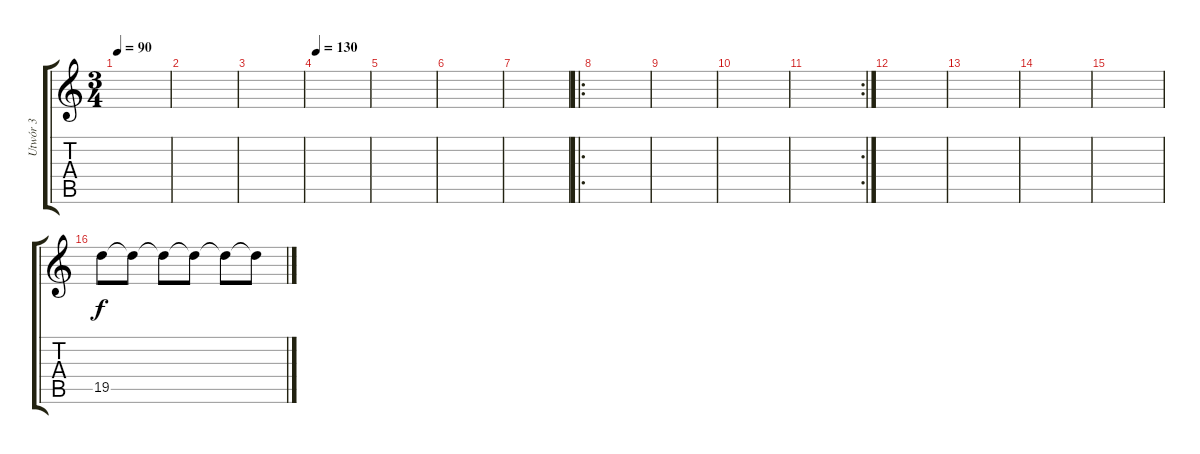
\track ("Utwór 3" "Utwór 3") {instrument distortionguitar}
\staff {score tabs}
\tuning (D4 A3 F3 C3 G2 D2) {hide}
\ts (3 4)
\tempo 90
\clef g2
\ks c
|
|
|
\tempo 130
|
|
|
|
\ro
|
|
|
\rc 2
|
|
|
|
|
19.5.8{balance 0} 19.5{t}.8 19.5{t}.8 19.5{t}.8 19.5{t}.8 19.5{t}.8
